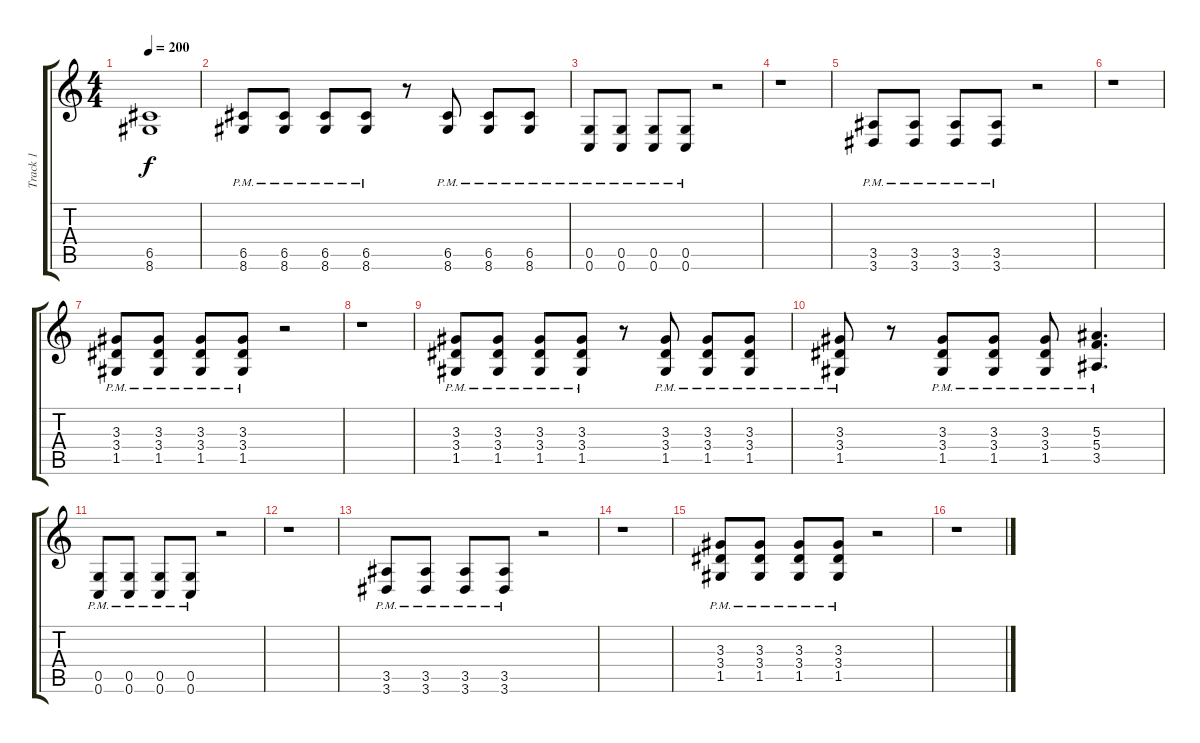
\track ("Track 1" "Track 1") {instrument overdrivenguitar}
\staff {score tabs}
\tuning (C4 A3 F3 C3 G2 C2) {hide}
\ts (4 4)
\tempo 200
\clef g2
\ks c
(6.5{t} 8.6{t}).1{dy f} |
(6.5{pm} 8.6{pm}).8 (6.5{pm} 8.6{pm}).8 (6.5{pm} 8.6{pm}).8 (6.5{pm} 8.6{pm}).8 r.8 (6.5{pm} 8.6{pm}).8 (6.5{pm} 8.6{pm}).8 (6.5{pm} 8.6{pm}).8 |
(0.5{pm} 0.6{pm}).8 (0.5{pm} 0.6{pm}).8 (0.5{pm} 0.6{pm}).8 (0.5{pm} 0.6{pm}).8 r.2 |
r.1 |
(3.5{pm} 3.6{pm}).8 (3.5{pm} 3.6{pm}).8 (3.5{pm} 3.6{pm}).8 (3.5{pm} 3.6{pm}).8 r.2 |
r.1 |
(3.3{pm} 3.4{pm} 1.5{pm}).8 (3.3{pm} 3.4{pm} 1.5{pm}).8 (3.3{pm} 3.4{pm} 1.5{pm}).8 (3.3{pm} 3.4{pm} 1.5{pm}).8 r.2 |
r.1 |
(3.3{pm} 3.4{pm} 1.5{pm}).8 (3.3{pm} 3.4{pm} 1.5{pm}).8 (3.3{pm} 3.4{pm} 1.5{pm}).8 (3.3{pm} 3.4{pm} 1.5{pm}).8 r.8 (3.3{pm} 3.4{pm} 1.5{pm}).8 (3.3{pm} 3.4{pm} 1.5{pm}).8 (3.3{pm} 3.4{pm} 1.5{pm}).8 |
(3.3{pm} 3.4{pm} 1.5{pm}).8 r.8 (3.3{pm} 3.4{pm} 1.5{pm}).8 (3.3{pm} 3.4{pm} 1.5{pm}).8 (3.3 3.4{pm} 1.5).8 (5.3 5.4{pm} 3.5).4{d} |
(0.5{pm} 0.6{pm}).8 (0.5{pm} 0.6{pm}).8 (0.5{pm} 0.6{pm}).8 (0.5{pm} 0.6{pm}).8 r.2 |
r.1 |
(3.5{pm} 3.6{pm}).8 (3.5{pm} 3.6{pm}).8 (3.5{pm} 3.6{pm}).8 (3.5{pm} 3.6{pm}).8 r.2 |
r.1 |
(3.3{pm} 3.4{pm} 1.5{pm}).8 (3.3{pm} 3.4{pm} 1.5{pm}).8 (3.3{pm} 3.4{pm} 1.5{pm}).8 (3.3{pm} 3.4{pm} 1.5{pm}).8 r.2 |
r.1
